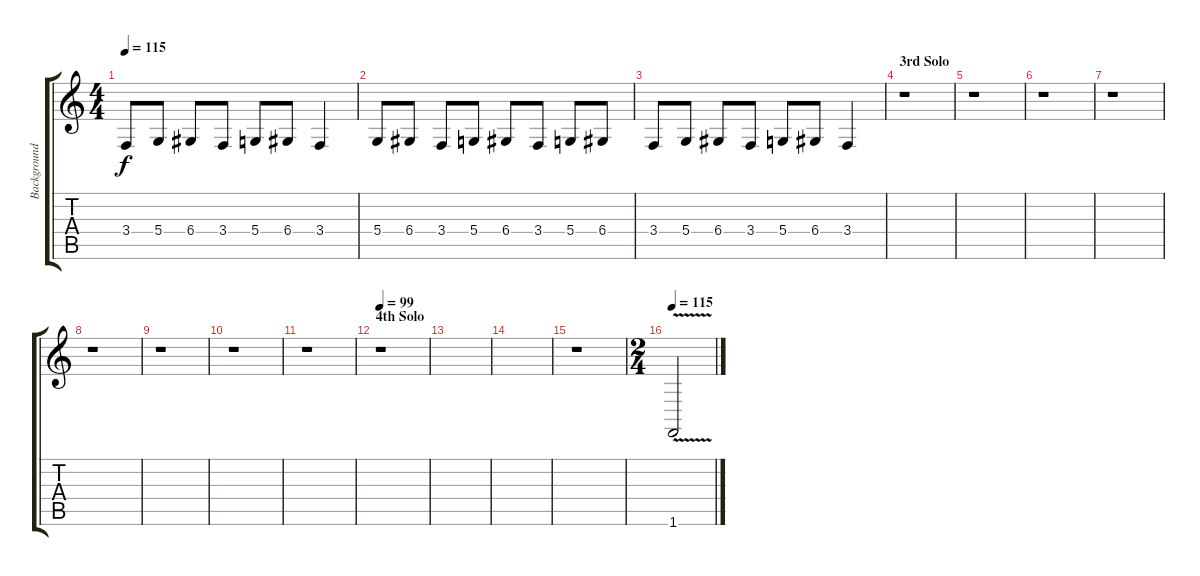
\track ("Background 2" "Background") {instrument fx3crystal}
\staff {score tabs}
\tuning (E4 B3 G3 D3 A2 E2) {hide}
\ts (4 4)
\tempo 115
\clef g2
\ks c
3.4.8{dy f balance 10} 5.4.8{balance 13} 6.4.8{balance 16} 3.4.8{balance 13} 5.4.8{balance 10} 6.4.8{balance 6} 3.4.4{balance 3} |
5.4.8{balance 16} 6.4.8{balance 13} 3.4.8{balance 10} 5.4.8{balance 6} 6.4.8{balance 3} 3.4.8{balance 0} 5.4.8{balance 3} 6.4.8{balance 6} |
3.4.8{balance 10} 5.4.8{balance 13} 6.4.8{balance 16} 3.4.8{balance 13} 5.4.8{balance 10} 6.4.8{balance 6} 3.4.4{balance 3} |
\section ("" "3rd Solo")
r.1 |
r.1 |
r.1 |
r.1 |
r.1 |
r.1 |
r.1 |
r.1 |
\section ("" "4th Solo")
\tempo 99
r.1 |
|
|
r.1 |
\ts (2 4)
\tempo 115
1.6{v}.2{balance 4}
